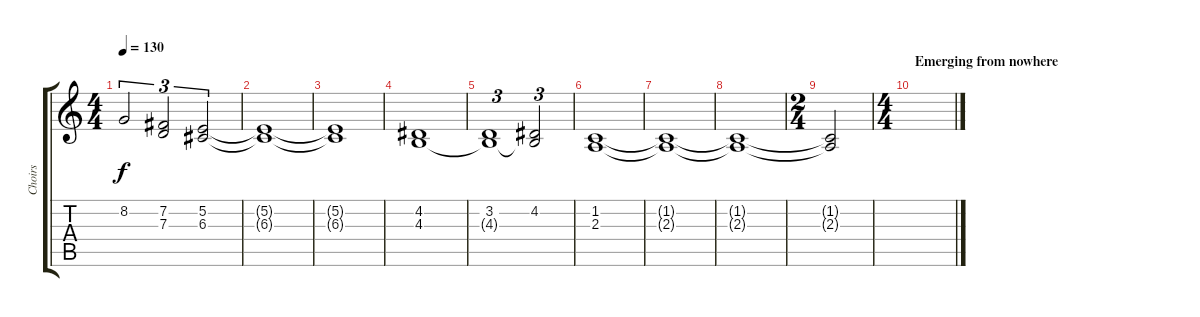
\track ("Choirs" "Choirs") {instrument choiraahs}
\staff {score tabs}
\tuning (E4 B3 G3 D3 A2 E2) {hide}
\ts (4 4)
\tempo 130
\clef g2
\ks c
8.2.2{tu (3 2) dy f} (7.2 7.3).2{tu (3 2)} (5.2 6.3).2{tu (3 2)} |
(5.2{t} 6.3{t}).1 |
(5.2{t} 6.3{t}).1 |
(4.2 4.3).1 |
(3.2 4.3{t}).1{tu (3 2)} (4.2 4.3{t}).2{tu (3 2)} |
(1.2 2.3).1 |
(1.2{t} 2.3{t}).1 |
(1.2{t} 2.3{t}).1{volume 1} |
\ts (2 4)
(1.2{t} 2.3{t}).2 |
\ts (4 4)
\section ("" "Emerging from nowhere")
